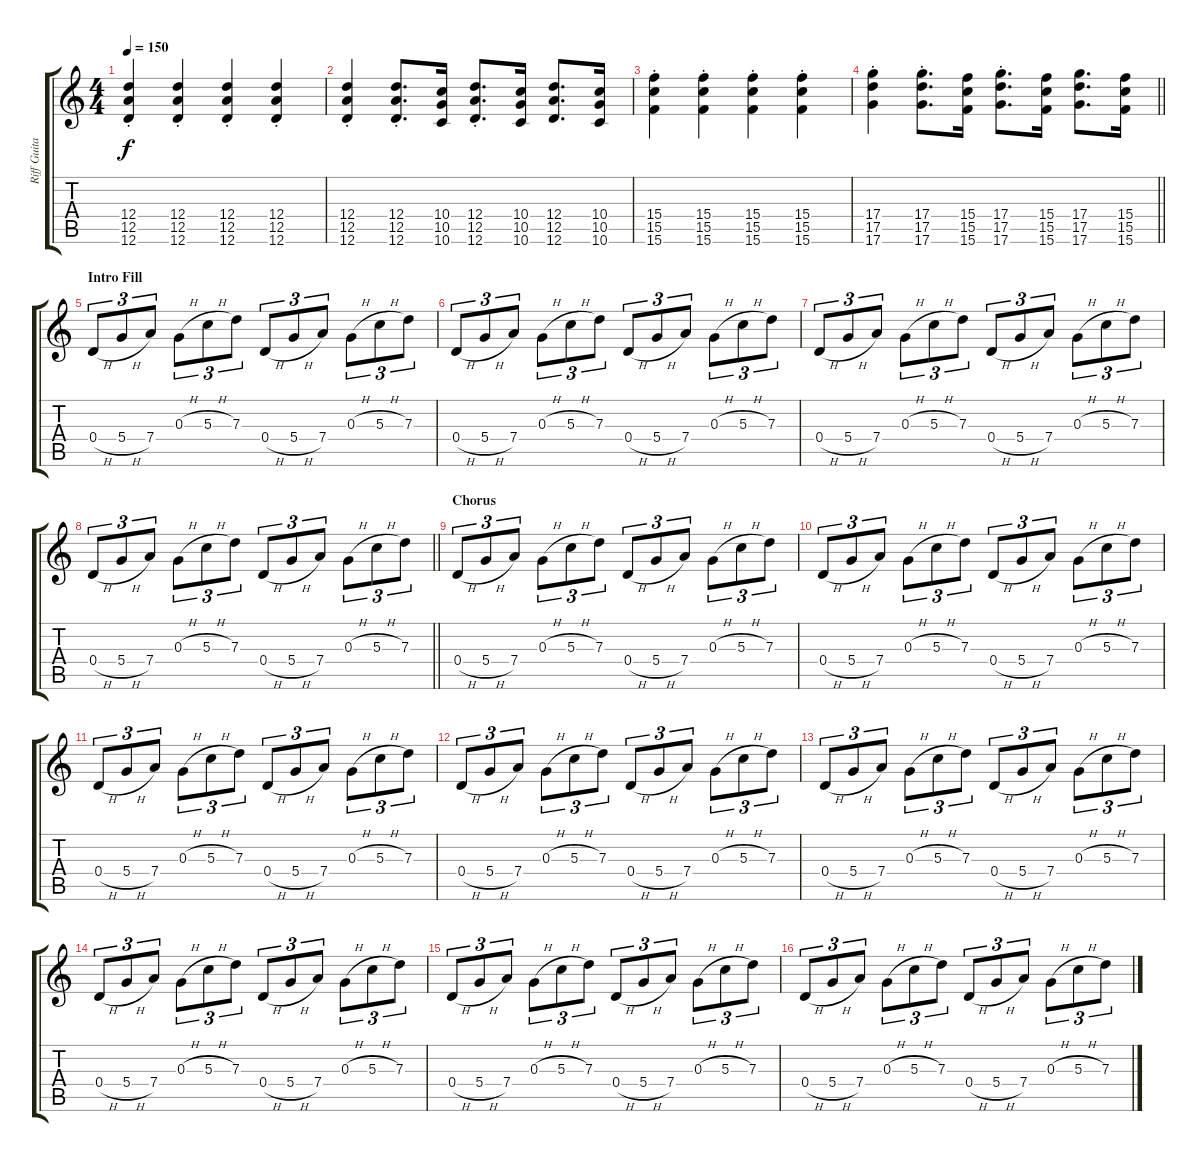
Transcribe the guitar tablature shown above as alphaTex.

\track ("Riff Guitar" "Riff Guita") {instrument distortionguitar}
\staff {score tabs}
\tuning (E4 B3 G3 D3 A2 D2) {hide}
\ts (4 4)
\tempo 150
\clef g2
\ks c
(12.4{st} 12.5{st} 12.6).4{dy f} (12.4{st} 12.5{st} 12.6).4 (12.4{st} 12.5{st} 12.6).4 (12.4{st} 12.5{st} 12.6).4 |
(12.4{st} 12.5{st} 12.6).4 (12.4{st} 12.5{st} 12.6).8{d} (10.4 10.5 10.6).16 (12.4{st} 12.5{st} 12.6).8{d} (10.4 10.5 10.6).16 (12.4 12.5 12.6).8{d} (10.4 10.5 10.6).16 |
(15.4{st} 15.5{st} 15.6).4 (15.4{st} 15.5{st} 15.6).4 (15.4{st} 15.5{st} 15.6).4 (15.4{st} 15.5{st} 15.6).4 |
\barLineRight lightlight
(17.4{st} 17.5{st} 17.6).4 (17.4{st} 17.5{st} 17.6).8{d} (15.4 15.5 15.6).16 (17.4{st} 17.5{st} 17.6).8{d} (15.4 15.5 15.6).16 (17.4 17.5 17.6).8{d} (15.4 15.5 15.6).16 |
\section ("" "Intro Fill")
0.4{h}.8{tu (3 2)} 5.4{h}.8{tu (3 2)} 7.4.8{tu (3 2)} 0.3{h}.8{tu (3 2)} 5.3{h}.8{tu (3 2)} 7.3.8{tu (3 2)} 0.4{h}.8{tu (3 2)} 5.4{h}.8{tu (3 2)} 7.4.8{tu (3 2)} 0.3{h}.8{tu (3 2)} 5.3{h}.8{tu (3 2)} 7.3.8{tu (3 2)} |
0.4{h}.8{tu (3 2)} 5.4{h}.8{tu (3 2)} 7.4.8{tu (3 2)} 0.3{h}.8{tu (3 2)} 5.3{h}.8{tu (3 2)} 7.3.8{tu (3 2)} 0.4{h}.8{tu (3 2)} 5.4{h}.8{tu (3 2)} 7.4.8{tu (3 2)} 0.3{h}.8{tu (3 2)} 5.3{h}.8{tu (3 2)} 7.3.8{tu (3 2)} |
0.4{h}.8{tu (3 2)} 5.4{h}.8{tu (3 2)} 7.4.8{tu (3 2)} 0.3{h}.8{tu (3 2)} 5.3{h}.8{tu (3 2)} 7.3.8{tu (3 2)} 0.4{h}.8{tu (3 2)} 5.4{h}.8{tu (3 2)} 7.4.8{tu (3 2)} 0.3{h}.8{tu (3 2)} 5.3{h}.8{tu (3 2)} 7.3.8{tu (3 2)} |
\barLineRight lightlight
0.4{h}.8{tu (3 2)} 5.4{h}.8{tu (3 2)} 7.4.8{tu (3 2)} 0.3{h}.8{tu (3 2)} 5.3{h}.8{tu (3 2)} 7.3.8{tu (3 2)} 0.4{h}.8{tu (3 2)} 5.4{h}.8{tu (3 2)} 7.4.8{tu (3 2)} 0.3{h}.8{tu (3 2)} 5.3{h}.8{tu (3 2)} 7.3.8{tu (3 2)} |
\section ("" "Chorus")
0.4{h}.8{tu (3 2)} 5.4{h}.8{tu (3 2)} 7.4.8{tu (3 2)} 0.3{h}.8{tu (3 2)} 5.3{h}.8{tu (3 2)} 7.3.8{tu (3 2)} 0.4{h}.8{tu (3 2)} 5.4{h}.8{tu (3 2)} 7.4.8{tu (3 2)} 0.3{h}.8{tu (3 2)} 5.3{h}.8{tu (3 2)} 7.3.8{tu (3 2)} |
0.4{h}.8{tu (3 2)} 5.4{h}.8{tu (3 2)} 7.4.8{tu (3 2)} 0.3{h}.8{tu (3 2)} 5.3{h}.8{tu (3 2)} 7.3.8{tu (3 2)} 0.4{h}.8{tu (3 2)} 5.4{h}.8{tu (3 2)} 7.4.8{tu (3 2)} 0.3{h}.8{tu (3 2)} 5.3{h}.8{tu (3 2)} 7.3.8{tu (3 2)} |
0.4{h}.8{tu (3 2)} 5.4{h}.8{tu (3 2)} 7.4.8{tu (3 2)} 0.3{h}.8{tu (3 2)} 5.3{h}.8{tu (3 2)} 7.3.8{tu (3 2)} 0.4{h}.8{tu (3 2)} 5.4{h}.8{tu (3 2)} 7.4.8{tu (3 2)} 0.3{h}.8{tu (3 2)} 5.3{h}.8{tu (3 2)} 7.3.8{tu (3 2)} |
0.4{h}.8{tu (3 2)} 5.4{h}.8{tu (3 2)} 7.4.8{tu (3 2)} 0.3{h}.8{tu (3 2)} 5.3{h}.8{tu (3 2)} 7.3.8{tu (3 2)} 0.4{h}.8{tu (3 2)} 5.4{h}.8{tu (3 2)} 7.4.8{tu (3 2)} 0.3{h}.8{tu (3 2)} 5.3{h}.8{tu (3 2)} 7.3.8{tu (3 2)} |
0.4{h}.8{tu (3 2)} 5.4{h}.8{tu (3 2)} 7.4.8{tu (3 2)} 0.3{h}.8{tu (3 2)} 5.3{h}.8{tu (3 2)} 7.3.8{tu (3 2)} 0.4{h}.8{tu (3 2)} 5.4{h}.8{tu (3 2)} 7.4.8{tu (3 2)} 0.3{h}.8{tu (3 2)} 5.3{h}.8{tu (3 2)} 7.3.8{tu (3 2)} |
0.4{h}.8{tu (3 2)} 5.4{h}.8{tu (3 2)} 7.4.8{tu (3 2)} 0.3{h}.8{tu (3 2)} 5.3{h}.8{tu (3 2)} 7.3.8{tu (3 2)} 0.4{h}.8{tu (3 2)} 5.4{h}.8{tu (3 2)} 7.4.8{tu (3 2)} 0.3{h}.8{tu (3 2)} 5.3{h}.8{tu (3 2)} 7.3.8{tu (3 2)} |
0.4{h}.8{tu (3 2)} 5.4{h}.8{tu (3 2)} 7.4.8{tu (3 2)} 0.3{h}.8{tu (3 2)} 5.3{h}.8{tu (3 2)} 7.3.8{tu (3 2)} 0.4{h}.8{tu (3 2)} 5.4{h}.8{tu (3 2)} 7.4.8{tu (3 2)} 0.3{h}.8{tu (3 2)} 5.3{h}.8{tu (3 2)} 7.3.8{tu (3 2)} |
0.4{h}.8{tu (3 2)} 5.4{h}.8{tu (3 2)} 7.4.8{tu (3 2)} 0.3{h}.8{tu (3 2)} 5.3{h}.8{tu (3 2)} 7.3.8{tu (3 2)} 0.4{h}.8{tu (3 2)} 5.4{h}.8{tu (3 2)} 7.4.8{tu (3 2)} 0.3{h}.8{tu (3 2)} 5.3{h}.8{tu (3 2)} 7.3.8{tu (3 2)}
